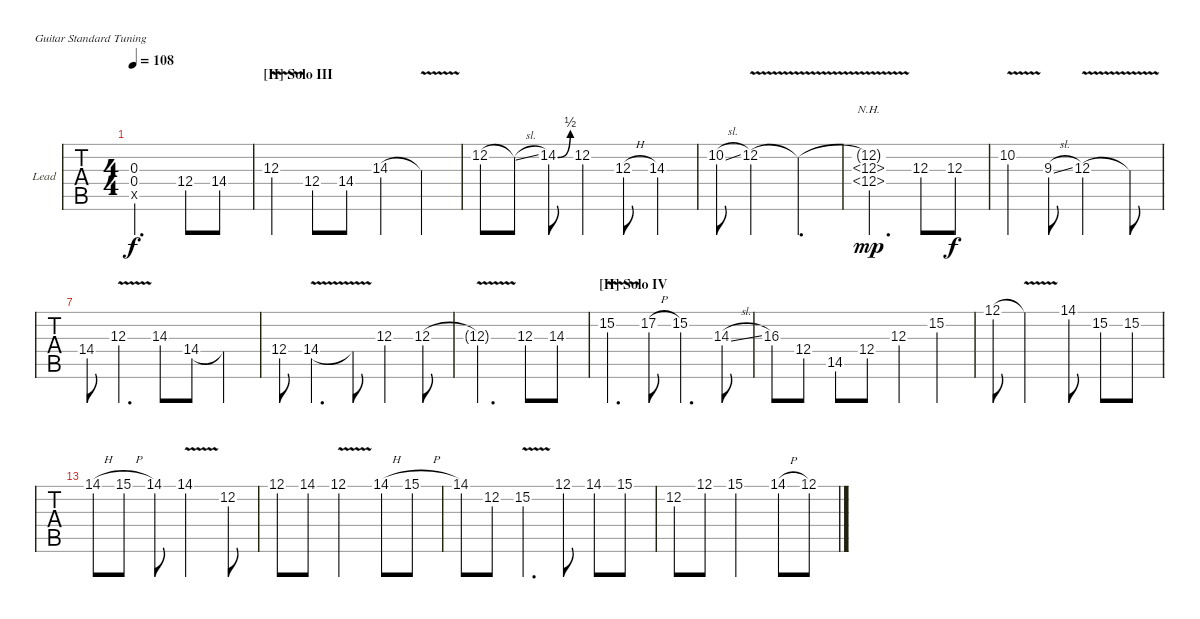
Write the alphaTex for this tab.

\defaultSystemsLayout 4
\bracketExtendMode nobrackets
\firstSystemTrackNameOrientation horizontal
\otherSystemsTrackNameOrientation horizontal
\defaultBarNumberDisplay FirstOfSystem
\track ("Lead" "Lead") {instrument overdrivenguitar}
\staff {tabs}
\tuning (E4 B3 G3 D3 A2 E2)
\ts (4 4)
\tempo 108
\clef g2
\ks c
(0.3{t} 0.4{t} 2.5{x t}).2{d lyrics (0 "") lyrics (1 "") lyrics (2 "") lyrics (3 "") lyrics (4 "") dy f} 12.4.8{lyrics (0 "") lyrics (1 "") lyrics (2 "") lyrics (3 "") lyrics (4 "")} 14.4.8{lyrics (0 "") lyrics (1 "") lyrics (2 "") lyrics (3 "") lyrics (4 "")} |
\section ("H" "Solo III")
12.3{v}.4 12.4.8 14.4.8 14.3.4 14.3{v t}.4 |
12.2.8 12.2{sl t}.8 14.2{be (bend 0 0 16.8 2)}.8 12.2.4 12.3{h}.8 14.3.4 |
10.2{sl}.8 12.2{v}.2 12.2{v t}.4{d} |
(12.4{nh} 12.3{nh} 12.2{v t}).2{d dy mp} 12.3.8 12.3.8{dy f} |
10.2{v}.4 9.3{sl}.8 12.3{v}.2 12.3{t}.8 |
14.4.8 12.3{v}.4{d} 14.3.8 14.4.8 14.4{t}.4 |
12.4.8 14.4{v}.4{d} 14.4{t}.8 12.3.4 12.3.8 |
12.3{v t}.2{d} 12.3.8 14.3.8 |
\section ("H" "Solo IV")
15.2{v}.4{d} 17.2{h}.8 15.2.4{d} 14.3{sl}.8 |
16.3.8 12.4.8 14.5.8 12.4.8 12.3.4 15.2.4 |
12.1.8 12.1{v t}.2 14.1.8 15.2.8 15.2.8 |
14.1{h}.8 15.1{h}.8 14.1.8 14.1{v}.2 12.2.8 |
12.1.8{lyrics (0 "") lyrics (1 "") lyrics (2 "") lyrics (3 "") lyrics (4 "")} 14.1.8{lyrics (0 "") lyrics (1 "") lyrics (2 "") lyrics (3 "") lyrics (4 "")} 12.1{v}.2{lyrics (0 "") lyrics (1 "") lyrics (2 "") lyrics (3 "") lyrics (4 "")} 14.1{h}.8{lyrics (0 "") lyrics (1 "") lyrics (2 "") lyrics (3 "") lyrics (4 "")} 15.1{h}.8{lyrics (0 "") lyrics (1 "") lyrics (2 "") lyrics (3 "") lyrics (4 "")} |
14.1.8{lyrics (0 "") lyrics (1 "") lyrics (2 "") lyrics (3 "") lyrics (4 "")} 12.2.8{lyrics (0 "") lyrics (1 "") lyrics (2 "") lyrics (3 "") lyrics (4 "")} 15.2{v}.4{d lyrics (0 "") lyrics (1 "") lyrics (2 "") lyrics (3 "") lyrics (4 "")} 12.1.8{lyrics (0 "") lyrics (1 "") lyrics (2 "") lyrics (3 "") lyrics (4 "")} 14.1.8{lyrics (0 "") lyrics (1 "") lyrics (2 "") lyrics (3 "") lyrics (4 "")} 15.1.8 |
12.2.8{lyrics (0 "") lyrics (1 "") lyrics (2 "") lyrics (3 "") lyrics (4 "")} 12.1.8{lyrics (0 "") lyrics (1 "") lyrics (2 "") lyrics (3 "") lyrics (4 "")} 15.1.2{lyrics (0 "") lyrics (1 "") lyrics (2 "") lyrics (3 "") lyrics (4 "")} 14.1{h}.8{lyrics (0 "") lyrics (1 "") lyrics (2 "") lyrics (3 "") lyrics (4 "")} 12.1.8{lyrics (0 "") lyrics (1 "") lyrics (2 "") lyrics (3 "") lyrics (4 "")}
